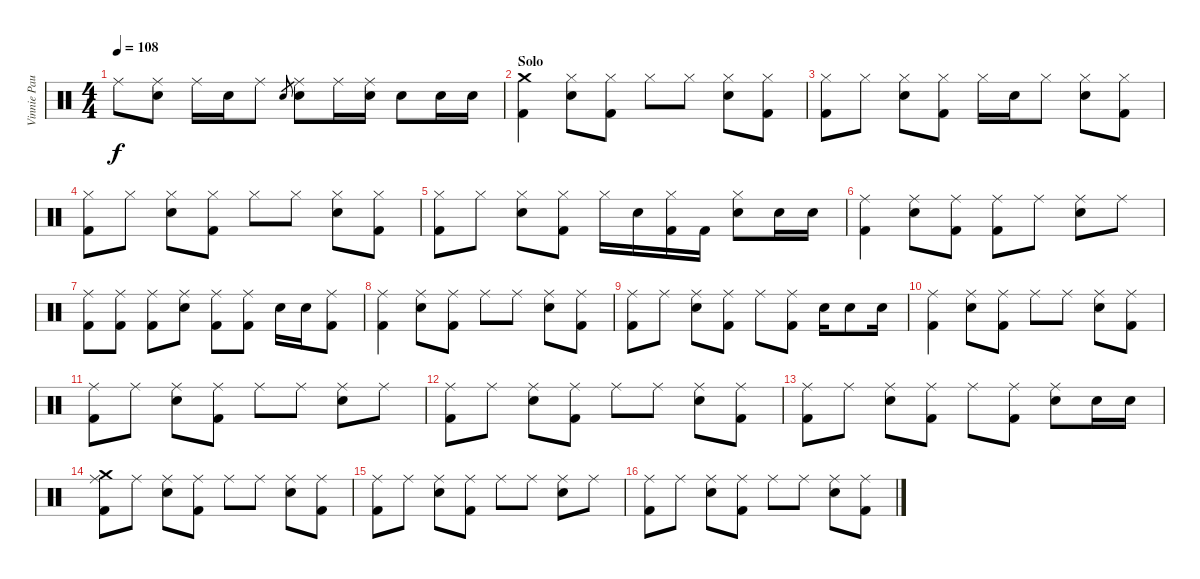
\track ("Vinnie Paul Abbott" "Vinnie Pau") {instrument percussion}
\staff {score}
\articulation defaults
\ts (4 4)
\tempo 108
\clef neutral
\ks c "Ride (middle)".8{dy f}
("Ride (middle)" "Snare (hit) 2").8 "Ride (middle)".16 "Snare (hit) 2".16 "Ride (middle)".8 "Snare (hit) 2".8{gr} ("Ride (middle)" "Snare (hit) 2").8 "Ride (middle)".16 ("Ride (middle)" "Snare (hit) 2").16 "Snare (hit) 2".8 "Snare (hit) 2".16 "Snare (hit) 2".16 |
\section ("" "Solo")
("Crash medium (hit)" "Kick (hit) 2").4 ("Hi-Hat (closed)" "Snare (hit) 2").8 ("Hi-Hat (closed)" "Kick (hit) 2").8 "Hi-Hat (closed)".8 "Hi-Hat (closed)".8 ("Hi-Hat (closed)" "Snare (hit) 2").8 ("Hi-Hat (closed)" "Kick (hit) 2").8 |
("Hi-Hat (closed)" "Kick (hit) 2").8 "Hi-Hat (closed)".8 ("Hi-Hat (closed)" "Snare (hit) 2").8 ("Hi-Hat (closed)" "Kick (hit) 2").8 "Hi-Hat (closed)".16 "Snare (hit) 2".16 "Hi-Hat (closed)".8 ("Hi-Hat (closed)" "Snare (hit) 2").8 ("Hi-Hat (closed)" "Kick (hit) 2").8 |
("Hi-Hat (closed)" "Kick (hit) 2").8 "Hi-Hat (closed)".8 ("Hi-Hat (closed)" "Snare (hit) 2").8 ("Hi-Hat (closed)" "Kick (hit) 2").8 "Hi-Hat (closed)".8 "Hi-Hat (closed)".8 ("Hi-Hat (closed)" "Snare (hit) 2").8 ("Hi-Hat (closed)" "Kick (hit) 2").8 |
("Hi-Hat (closed)" "Kick (hit) 2").8 "Hi-Hat (closed)".8 ("Hi-Hat (closed)" "Snare (hit) 2").8 ("Hi-Hat (closed)" "Kick (hit) 2").8 "Hi-Hat (closed)".16 "Snare (hit) 2".16 ("Hi-Hat (closed)" "Kick (hit) 2").16 "Kick (hit) 2".16 ("Hi-Hat (closed)" "Snare (hit) 2").8 "Snare (hit) 2".16 "Snare (hit) 2".16 |
("Ride (middle)" "Kick (hit) 2").4 ("Ride (middle)" "Snare (hit) 2").8 ("Ride (middle)" "Kick (hit) 2").8 ("Ride (middle)" "Kick (hit) 2").8 "Ride (middle)".8 ("Ride (middle)" "Snare (hit) 2").8 "Ride (middle)".8 |
("Ride (middle)" "Kick (hit) 2").8 ("Ride (middle)" "Kick (hit) 2").8 ("Ride (middle)" "Kick (hit) 2").8 ("Ride (middle)" "Snare (hit) 2").8 ("Ride (middle)" "Kick (hit) 2").8 ("Ride (middle)" "Kick (hit) 2").8 "Snare (hit) 2".16 "Snare (hit) 2".16 ("Ride (middle)" "Kick (hit) 2").8 |
("Ride (middle)" "Kick (hit) 2").4 ("Ride (middle)" "Snare (hit) 2").8 ("Ride (middle)" "Kick (hit) 2").8 "Ride (middle)".8 "Ride (middle)".8 ("Ride (middle)" "Snare (hit) 2").8 ("Ride (middle)" "Kick (hit) 2").8 |
("Ride (middle)" "Kick (hit) 2").8 "Ride (middle)".8 ("Ride (middle)" "Snare (hit) 2").8 ("Ride (middle)" "Kick (hit) 2").8 "Ride (middle)".8 ("Ride (middle)" "Kick (hit) 2").8 "Snare (hit) 2".16 "Snare (hit) 2".8 "Snare (hit) 2".16 |
("Ride (middle)" "Kick (hit) 2").4 ("Ride (middle)" "Snare (hit) 2").8 ("Ride (middle)" "Kick (hit) 2").8 "Ride (middle)".8 "Ride (middle)".8 ("Ride (middle)" "Snare (hit) 2").8 ("Ride (middle)" "Kick (hit) 2").8 |
("Ride (middle)" "Kick (hit) 2").8 "Ride (middle)".8 ("Ride (middle)" "Snare (hit) 2").8 ("Ride (middle)" "Kick (hit) 2").8 "Ride (middle)".8 "Ride (middle)".8 ("Ride (middle)" "Snare (hit) 2").8 "Ride (middle)".8 |
("Ride (middle)" "Kick (hit) 2").8 "Ride (middle)".8 ("Ride (middle)" "Snare (hit) 2").8 ("Ride (middle)" "Kick (hit) 2").8 "Ride (middle)".8 "Ride (middle)".8 ("Ride (middle)" "Snare (hit) 2").8 ("Ride (middle)" "Kick (hit) 2").8 |
("Ride (middle)" "Kick (hit) 2").8 "Ride (middle)".8 ("Ride (middle)" "Snare (hit) 2").8 ("Ride (middle)" "Kick (hit) 2").8 "Ride (middle)".8 ("Ride (middle)" "Kick (hit) 2").8 ("Ride (middle)" "Snare (hit) 2").8 "Snare (hit) 2".16 "Snare (hit) 2".16 |
("Ride (middle)" "Crash medium (hit)" "Kick (hit) 2").8 "Ride (middle)".8 ("Ride (middle)" "Snare (hit) 2").8 ("Ride (middle)" "Kick (hit) 2").8 "Ride (middle)".8 "Ride (middle)".8 ("Ride (middle)" "Snare (hit) 2").8 ("Ride (middle)" "Kick (hit) 2").8 |
("Ride (middle)" "Kick (hit) 2").8 "Ride (middle)".8 ("Ride (middle)" "Snare (hit) 2").8 ("Ride (middle)" "Kick (hit) 2").8 "Ride (middle)".8 "Ride (middle)".8 ("Ride (middle)" "Snare (hit) 2").8 "Ride (middle)".8 |
("Ride (middle)" "Kick (hit) 2").8 "Ride (middle)".8 ("Ride (middle)" "Snare (hit) 2").8 ("Ride (middle)" "Kick (hit) 2").8 "Ride (middle)".8 "Ride (middle)".8 ("Ride (middle)" "Snare (hit) 2").8 ("Ride (middle)" "Kick (hit) 2").8
